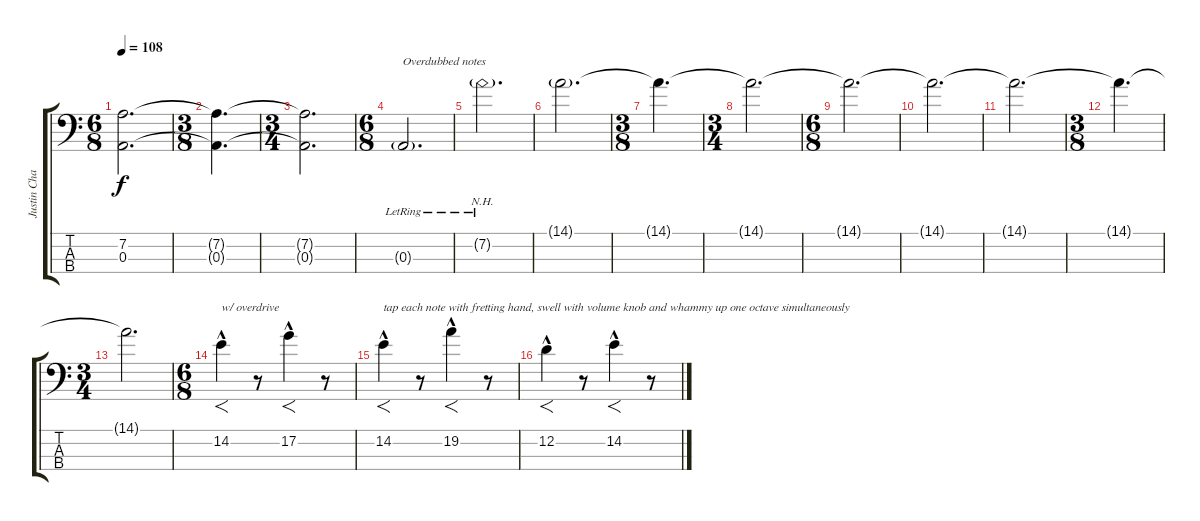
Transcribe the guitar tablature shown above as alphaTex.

\track ("Justin Chancellor" "Justin Cha") {instrument electricbasspick}
\staff {score tabs}
\tuning (G2 D2 A1 D1) {hide}
\ts (6 8)
\tempo 108
\clef f4
\ks c
(7.2{t} 0.3{t}).2{d dy f} |
\ts (3 8)
(7.2{t} 0.3{t}).4{d} |
\ts (3 4)
(7.2{t} 0.3{t}).2{d} |
\ts (6 8)
0.3{g lr}.2{d txt "Overdubbed notes"} |
7.2{nh g lr}.2{d} |
14.1{g}.2{d} |
\ts (3 8)
14.1{t}.4{d} |
\ts (3 4)
14.1{t}.2{d} |
\ts (6 8)
14.1{t}.2{d} |
14.1{t}.2{d} |
14.1{t}.2{d} |
\ts (3 8)
14.1{t}.4{d} |
\ts (3 4)
14.1{t}.2{d} |
\ts (6 8)
14.2{hac}.4{f txt "w/ overdrive"} r.8 17.2{hac}.4{f} r.8 |
14.2{hac}.4{f txt "tap each note with fretting hand, swell with volume knob and whammy up one octave simultaneously"} r.8 19.2{hac}.4{f} r.8 |
12.2{hac}.4{f} r.8 14.2{hac}.4{f} r.8
